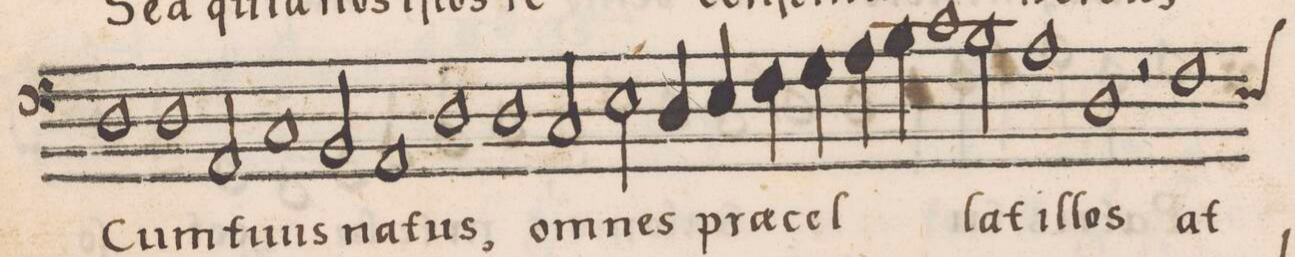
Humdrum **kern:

**kern	**text
*I"BASSVS	*
*clefF4	*
*k[]	*
*met(c)	*
*M2/1	*
1D	Cum
1D	tu-
=57	=57
2AA/	.
1C	-us
2BB/	na-
=58	=58
1AA	.
1D	-tus,
=59	=59
1D	.
2C/	om-
2E\	-nes
=60	=60
4D/	pr(ae)-
4E/	.
4F\	.
4G\	-cel-
4A\	.
4B\	.
1c	.
=61	=61
2B\	-lat
1A	il-
=62	=62
1D	-los
2r	.
*custos:E	*
1F	at-
=63	=63
*-	*-
